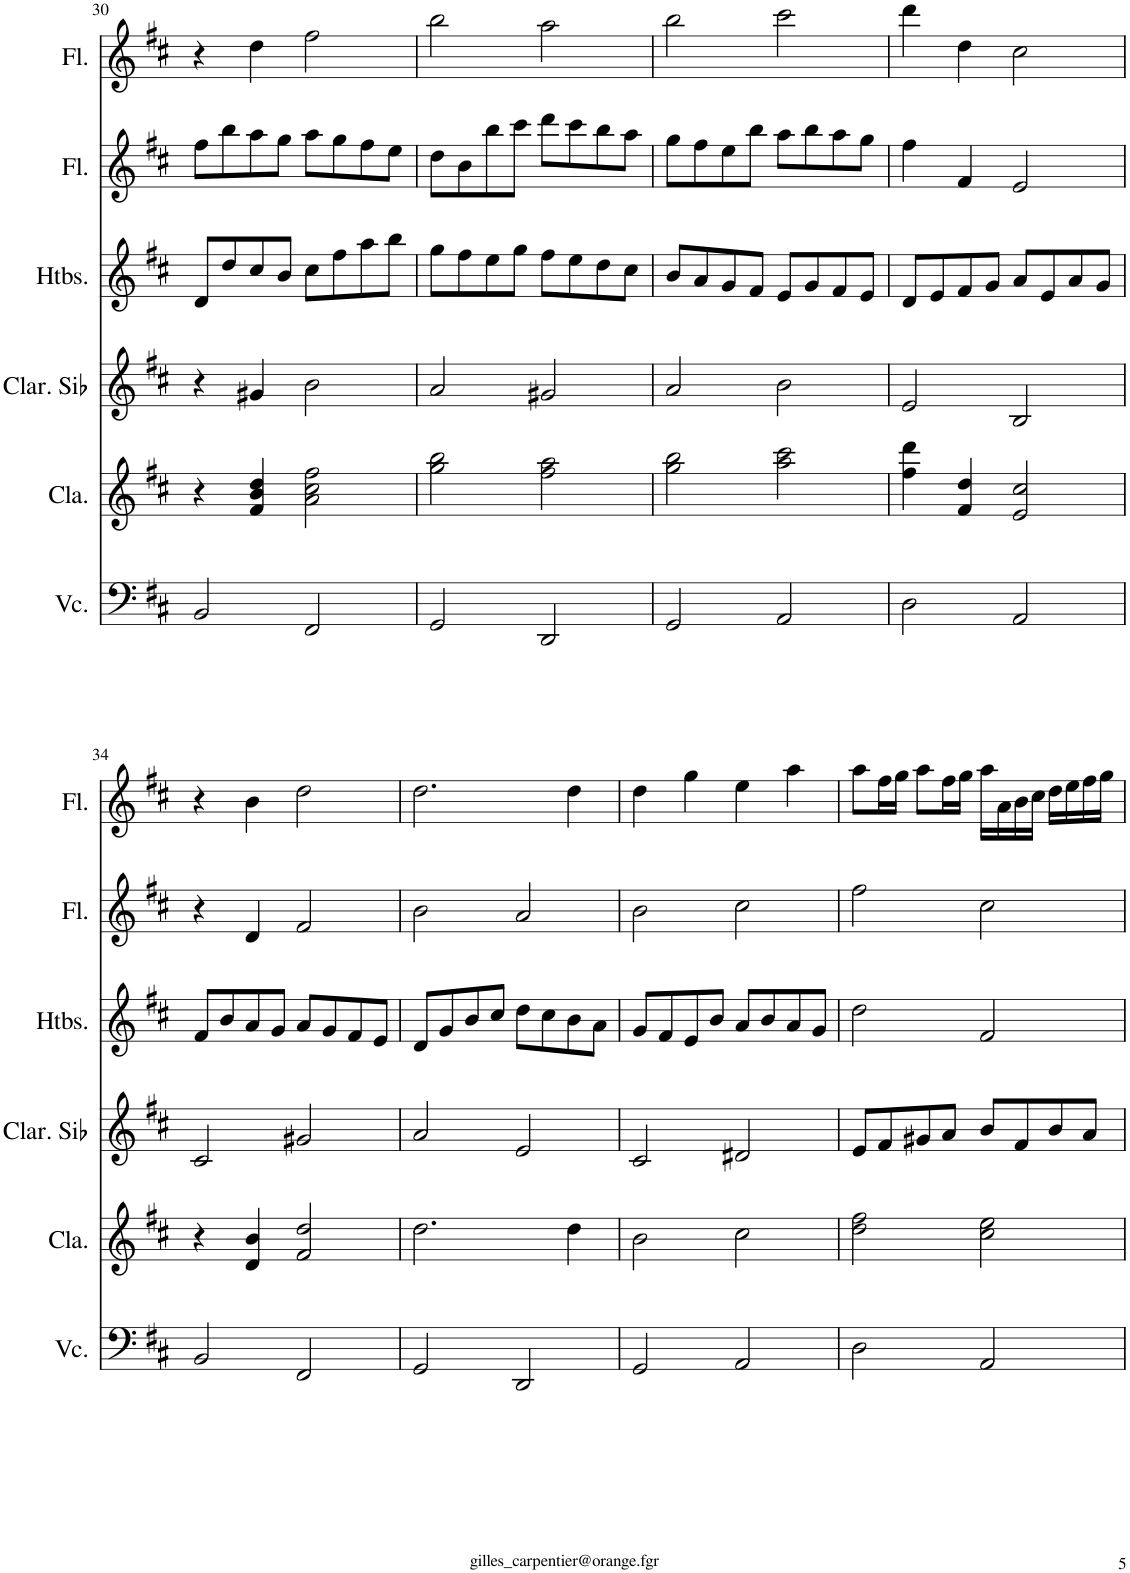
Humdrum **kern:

**kern	**kern	**kern	**kern	**kern	**kern
*part6	*part5	*part4	*part3	*part2	*part1
*staff6	*staff5	*staff4	*staff3	*staff2	*staff1
*I"Violoncelle, cello	*I"Clavecin, harpsichord	*I"Clarinette en Sib, clarinet	*I"Hautbois, oboe	*I"Flûte, flute 2	*I"Flûte, flute 1
*I'Vc.	*I'Cla.	*I'Clar. Sib	*I'Htbs.	*I'Fl.	*I'Fl.
!!LO:PB:g=z
*clefF4	*clefG2	*clefG2	*clefG2	*clefG2	*clefG2
*	*	*Trd1c2	*	*	*
*k[f#c#]	*k[f#c#]	*k[f#c#]	*k[f#c#]	*k[f#c#]	*k[f#c#]
*M4/4	*M4/4	*M4/4	*M4/4	*M4/4	*M4/4
=30	=30	=30	=30	=30	=30
2BB/	4r	4r	8d/L	8ff#\L	4r
.	.	.	8dd/	8bb\	.
.	4f#/ 4b/ 4dd/	4g#X/	8cc#/	8aa\	4dd\
.	.	.	8b/J	8gg\J	.
2FF#/	2a\ 2cc#\ 2ff#\	2b\	8cc#\L	8aa\L	2ff#\
.	.	.	8ff#\	8gg\	.
.	.	.	8aa\	8ff#\	.
.	.	.	8bb\J	8ee\J	.
=31	=31	=31	=31	=31	=31
2GG/	2gg\ 2bb\	2a/	8gg\L	8dd\L	2bb\
.	.	.	8ff#\	8b\	.
.	.	.	8ee\	8bb\	.
.	.	.	8gg\J	8ccc#\J	.
2DD/	2ff#\ 2aa\	2g#X/	8ff#\L	8ddd\L	2aa\
.	.	.	8ee\	8ccc#\	.
.	.	.	8dd\	8bb\	.
.	.	.	8cc#\J	8aa\J	.
=32	=32	=32	=32	=32	=32
2GG/	2gg\ 2bb\	2a/	8b/L	8gg\L	2bb\
.	.	.	8a/	8ff#\	.
.	.	.	8g/	8ee\	.
.	.	.	8f#/J	8bb\J	.
2AA/	2aa\ 2ccc#\	2b\	8e/L	8aa\L	2ccc#\
.	.	.	8g/	8bb\	.
.	.	.	8f#/	8aa\	.
.	.	.	8e/J	8gg\J	.
=33	=33	=33	=33	=33	=33
2D\	4ff#\ 4ddd\	2e/	8d/L	4ff#\	4ddd\
.	.	.	8e/	.	.
.	4f#/ 4dd/	.	8f#/	4f#/	4dd\
.	.	.	8g/J	.	.
2AA/	2e/ 2cc#/	2B/	8a/L	2e/	2cc#\
.	.	.	8e/	.	.
.	.	.	8a/	.	.
.	.	.	8g/J	.	.
!!LO:LB:g=z
=34	=34	=34	=34	=34	=34
2BB/	4r	2c#/	8f#/L	4r	4r
.	.	.	8b/	.	.
.	4d/ 4b/	.	8a/	4d/	4b\
.	.	.	8g/J	.	.
2FF#/	2f#/ 2dd/	2g#X/	8a/L	2f#/	2dd\
.	.	.	8g/	.	.
.	.	.	8f#/	.	.
.	.	.	8e/J	.	.
=35	=35	=35	=35	=35	=35
2GG/	2.dd\	2a/	8d/L	2b\	2.dd\
.	.	.	8g/	.	.
.	.	.	8b/	.	.
.	.	.	8cc#/J	.	.
2DD/	.	2e/	8dd\L	2a/	.
.	.	.	8cc#\	.	.
.	4dd\	.	8b\	.	4dd\
.	.	.	8a\J	.	.
=36	=36	=36	=36	=36	=36
2GG/	2b\	2c#/	8g/L	2b\	4dd\
.	.	.	8f#/	.	.
.	.	.	8e/	.	4gg\
.	.	.	8b/J	.	.
2AA/	2cc#\	2d#X/	8a/L	2cc#\	4ee\
.	.	.	8b/	.	.
.	.	.	8a/	.	4aa\
.	.	.	8g/J	.	.
=37	=37	=37	=37	=37	=37
2D\	2dd\ 2ff#\	8e/L	2dd\	2ff#\	8aa\L
.	.	8f#/	.	.	16ff#\L
.	.	.	.	.	16gg\JJ
.	.	8g#X/	.	.	8aa\L
.	.	8a/J	.	.	16ff#\L
.	.	.	.	.	16gg\JJ
2AA/	2cc#\ 2ee\	8b/L	2f#/	2cc#\	16aa\LL
.	.	.	.	.	16a\
.	.	8f#/	.	.	16b\
.	.	.	.	.	16cc#\JJ
.	.	8b/	.	.	16dd\LL
.	.	.	.	.	16ee\
.	.	8a/J	.	.	16ff#\
.	.	.	.	.	16gg\JJ
=	=	=	=	=	=
*-	*-	*-	*-	*-	*-
